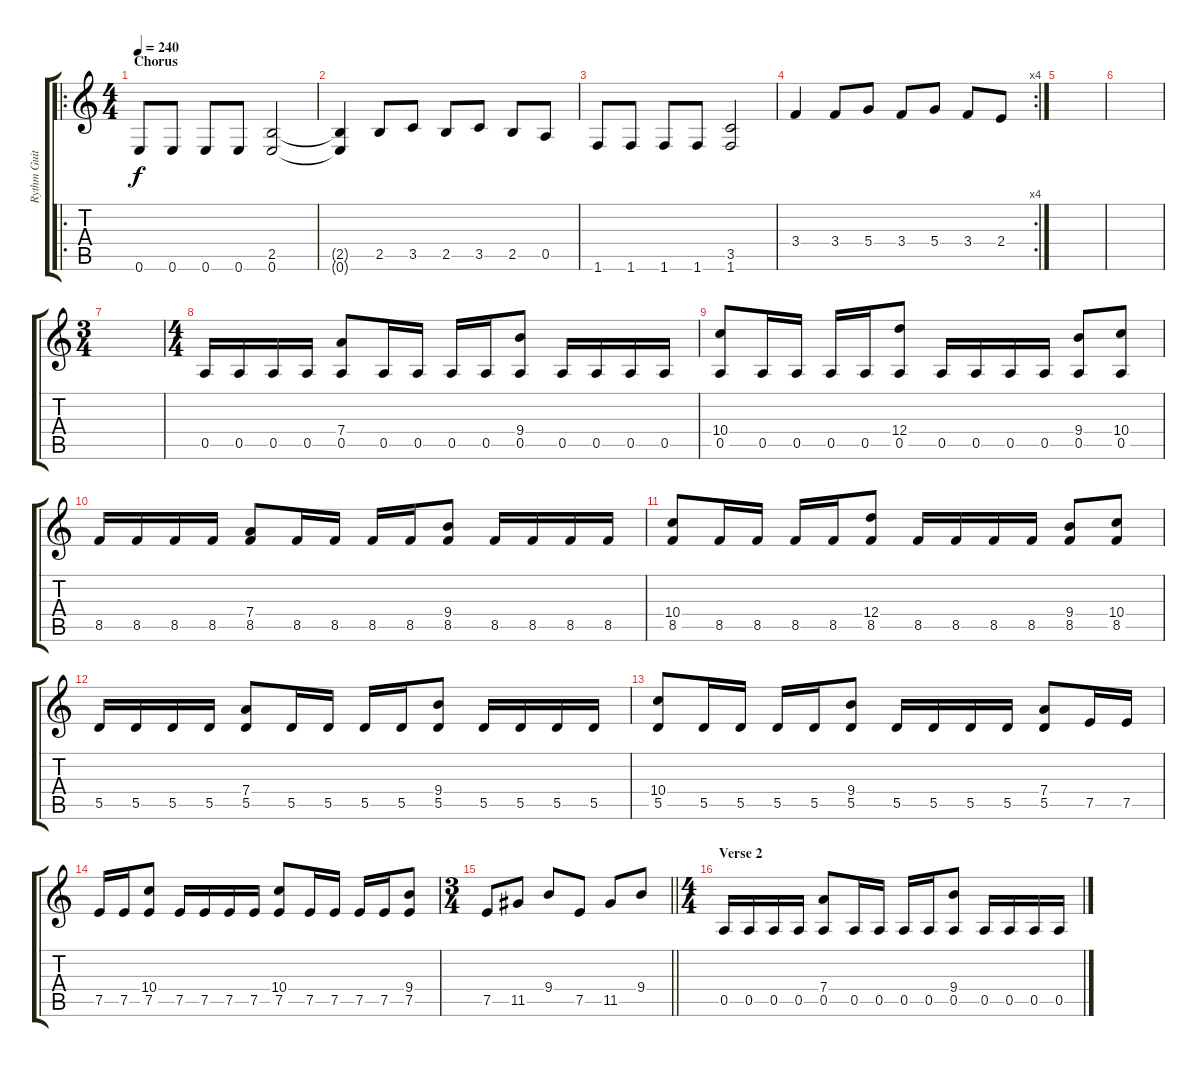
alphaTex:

\track ("Rythm Guitar" "Rythm Guit") {instrument distortionguitar}
\staff {score tabs}
\tuning (E4 B3 G3 D3 A2 E2) {hide}
\ro
\ts (4 4)
\section ("" "Chorus")
\tempo 240
\clef g2
\ks c
0.6.8{dy f} 0.6.8 0.6.8 0.6.8 (2.5 0.6).2 |
(2.5{t} 0.6{t}).4 2.5.8 3.5.8 2.5.8 3.5.8 2.5.8 0.5.8 |
1.6.8 1.6.8 1.6.8 1.6.8 (3.5 1.6).2 |
\rc 4
3.4.4 3.4.8 5.4.8 3.4.8 5.4.8 3.4.8 2.4.8 |
|
|
\ts (3 4)
|
\ts (4 4)
0.5.16 0.5.16 0.5.16 0.5.16 (7.4 0.5).8 0.5.16 0.5.16 0.5.16 0.5.16 (9.4 0.5).8 0.5.16 0.5.16 0.5.16 0.5.16 |
(10.4 0.5).8 0.5.16 0.5.16 0.5.16 0.5.16 (12.4 0.5).8 0.5.16 0.5.16 0.5.16 0.5.16 (9.4 0.5).8 (10.4 0.5).8 |
8.5.16 8.5.16 8.5.16 8.5.16 (7.4 8.5).8 8.5.16 8.5.16 8.5.16 8.5.16 (9.4 8.5).8 8.5.16 8.5.16 8.5.16 8.5.16 |
(10.4 8.5).8 8.5.16 8.5.16 8.5.16 8.5.16 (12.4 8.5).8 8.5.16 8.5.16 8.5.16 8.5.16 (9.4 8.5).8 (10.4 8.5).8 |
5.5.16 5.5.16 5.5.16 5.5.16 (7.4 5.5).8 5.5.16 5.5.16 5.5.16 5.5.16 (9.4 5.5).8 5.5.16 5.5.16 5.5.16 5.5.16 |
(10.4 5.5).8 5.5.16 5.5.16 5.5.16 5.5.16 (9.4 5.5).8 5.5.16 5.5.16 5.5.16 5.5.16 (7.4 5.5).8 7.5.16 7.5.16 |
7.5.16 7.5.16 (10.4 7.5).8 7.5.16 7.5.16 7.5.16 7.5.16 (10.4 7.5).8 7.5.16 7.5.16 7.5.16 7.5.16 (9.4 7.5).8 |
\ts (3 4)
\barLineRight lightlight
7.5.8 11.5.8 9.4.8 7.5.8 11.5.8 9.4.8 |
\ts (4 4)
\section ("" "Verse 2")
0.5.16 0.5.16 0.5.16 0.5.16 (7.4 0.5).8 0.5.16 0.5.16 0.5.16 0.5.16 (9.4 0.5).8 0.5.16 0.5.16 0.5.16 0.5.16
